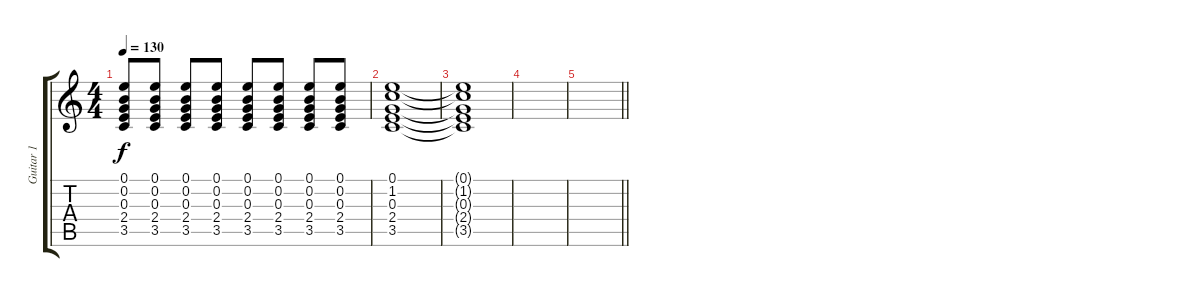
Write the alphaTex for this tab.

\track ("Guitar 1" "Guitar 1") {instrument distortionguitar}
\staff {score tabs}
\tuning (E4 B3 G3 D3 A2 E2) {hide}
\ts (4 4)
\tempo 130
\clef g2
\ks c
(0.1{t} 0.2{t} 0.3{t} 2.4{t} 3.5{t}).8{dy f} (0.1 0.2 0.3 2.4 3.5).8 (0.1 0.2 0.3 2.4 3.5).8 (0.1 0.2 0.3 2.4 3.5).8 (0.1 0.2 0.3 2.4 3.5).8 (0.1 0.2 0.3 2.4 3.5).8 (0.1 0.2 0.3 2.4 3.5).8 (0.1 0.2 0.3 2.4 3.5).8 |
(0.1 1.2 0.3 2.4 3.5).1 |
(0.1{t} 1.2{t} 0.3{t} 2.4{t} 3.5{t}).1 |
|
\barLineRight lightlight
